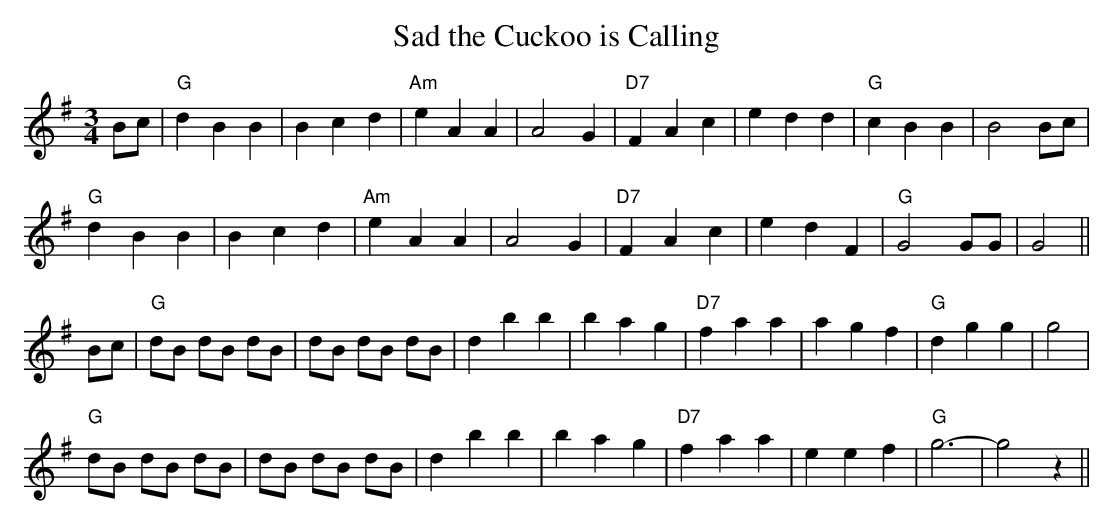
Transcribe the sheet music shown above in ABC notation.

X:1
T:Sad the Cuckoo is Calling
M:3/4
L:1/8
K:G
Bc|"G"d2B2B2|B2c2d2|"Am"e2A2A2|A4G2|"D7"F2A2c2|e2d2d2|"G"c2B2B2|B4Bc|
"G"d2B2B2|B2c2d2|"Am"e2A2A2|A4G2|"D7"F2A2c2|e2d2F2|"G"G4GG|G4||
Bc|"G"dB dB dB|dB dB dB|d2b2b2|b2a2g2|"D7"f2a2a2|a2g2f2|"G"d2g2g2|g4|
"G"dB dB dB|dB dB dB|d2b2b2|b2a2g2|"D7"f2a2a2|e2e2f2|"G"g6-|g4z2||
